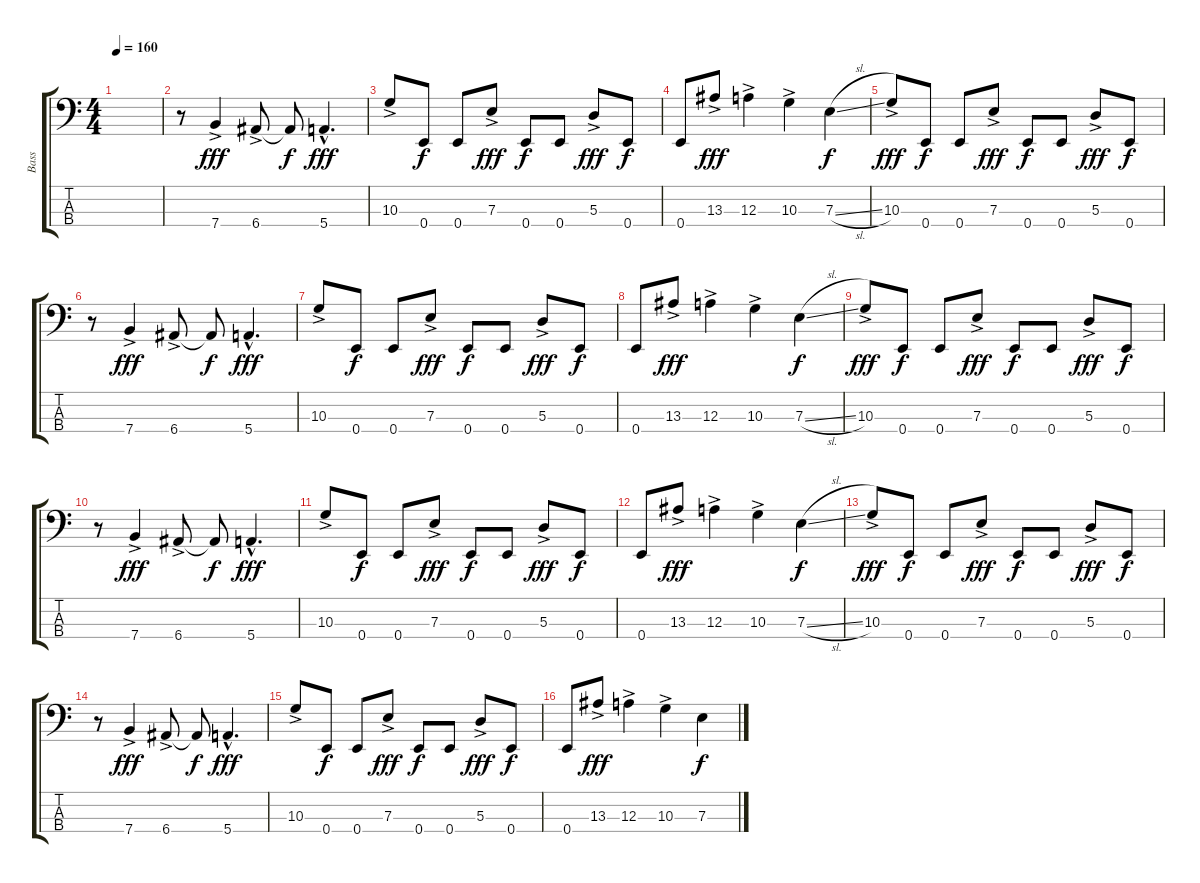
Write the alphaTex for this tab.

\track ("Bass" "Bass") {instrument electricbasspick}
\staff {score tabs}
\tuning (G2 D2 A1 E1) {hide}
\ts (4 4)
\tempo 160
\clef f4
\ks c
|
r.8 7.4{ac}.4{dy fff} 6.4{ac}.8 6.4{t}.8{dy f} 5.4{hac}.4{d dy fff} |
10.3{ac}.8 0.4.8{dy f} 0.4.8 7.3{ac}.8{dy fff} 0.4.8{dy f} 0.4.8 5.3{ac}.8{dy fff} 0.4.8{dy f} |
0.4.8 13.3{ac}.8{dy fff} 12.3{ac}.4 10.3{ac}.4 7.3{sl}.4{dy f} |
10.3{ac}.8{dy fff} 0.4.8{dy f} 0.4.8 7.3{ac}.8{dy fff} 0.4.8{dy f} 0.4.8 5.3{ac}.8{dy fff} 0.4.8{dy f} |
r.8 7.4{ac}.4{dy fff} 6.4{ac}.8 6.4{t}.8{dy f} 5.4{hac}.4{d dy fff} |
10.3{ac}.8 0.4.8{dy f} 0.4.8 7.3{ac}.8{dy fff} 0.4.8{dy f} 0.4.8 5.3{ac}.8{dy fff} 0.4.8{dy f} |
0.4.8 13.3{ac}.8{dy fff} 12.3{ac}.4 10.3{ac}.4 7.3{sl}.4{dy f} |
10.3{ac}.8{dy fff} 0.4.8{dy f} 0.4.8 7.3{ac}.8{dy fff} 0.4.8{dy f} 0.4.8 5.3{ac}.8{dy fff} 0.4.8{dy f} |
r.8 7.4{ac}.4{dy fff} 6.4{ac}.8 6.4{t}.8{dy f} 5.4{hac}.4{d dy fff} |
10.3{ac}.8 0.4.8{dy f} 0.4.8 7.3{ac}.8{dy fff} 0.4.8{dy f} 0.4.8 5.3{ac}.8{dy fff} 0.4.8{dy f} |
0.4.8 13.3{ac}.8{dy fff} 12.3{ac}.4 10.3{ac}.4 7.3{sl}.4{dy f} |
10.3{ac}.8{dy fff} 0.4.8{dy f} 0.4.8 7.3{ac}.8{dy fff} 0.4.8{dy f} 0.4.8 5.3{ac}.8{dy fff} 0.4.8{dy f} |
r.8 7.4{ac}.4{dy fff} 6.4{ac}.8 6.4{t}.8{dy f} 5.4{hac}.4{d dy fff} |
10.3{ac}.8 0.4.8{dy f} 0.4.8 7.3{ac}.8{dy fff} 0.4.8{dy f} 0.4.8 5.3{ac}.8{dy fff} 0.4.8{dy f} |
0.4.8 13.3{ac}.8{dy fff} 12.3{ac}.4 10.3{ac}.4 7.3{sl}.4{dy f}
